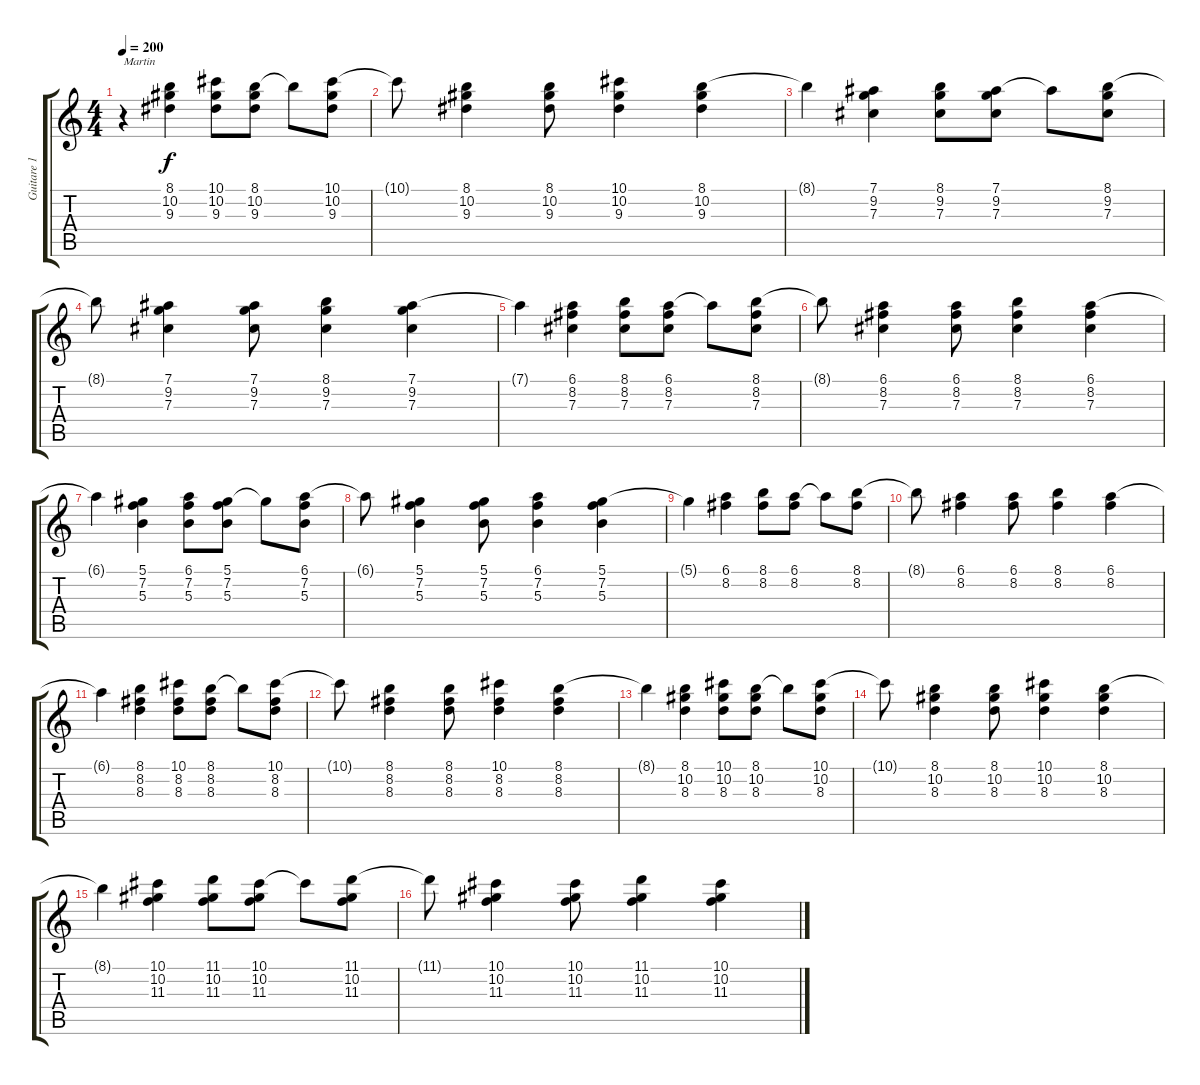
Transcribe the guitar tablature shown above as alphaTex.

\track ("Guitare 1" "Guitare 1") {instrument acousticguitarnylon}
\staff {score tabs}
\tuning (Eb4 Bb3 Gb3 Db3 Ab2 Eb2) {hide}
\ts (4 4)
\tempo 200
\clef g2
\ks c
r.4{txt "Martin" dy f} (8.1 10.2 9.3).4 (10.1 10.2 9.3).8 (8.1 10.2 9.3).8 8.1{t}.8 (10.1 10.2 9.3).8 |
10.1{t}.8 (8.1 10.2 9.3).4 (8.1 10.2 9.3).8 (10.1 10.2 9.3).4 (8.1 10.2 9.3).4 |
8.1{t}.4 (7.1 9.2 7.3).4 (8.1 9.2 7.3).8 (7.1 9.2 7.3).8 7.1{t}.8 (8.1 9.2 7.3).8 |
8.1{t}.8 (7.1 9.2 7.3).4 (7.1 9.2 7.3).8 (8.1 9.2 7.3).4 (7.1 9.2 7.3).4 |
7.1{t}.4 (6.1 8.2 7.3).4 (8.1 8.2 7.3).8 (6.1 8.2 7.3).8 6.1{t}.8 (8.1 8.2 7.3).8 |
8.1{t}.8 (6.1 8.2 7.3).4 (6.1 8.2 7.3).8 (8.1 8.2 7.3).4 (6.1 8.2 7.3).4 |
6.1{t}.4 (5.1 7.2 5.3).4 (6.1 7.2 5.3).8 (5.1 7.2 5.3).8 5.1{t}.8 (6.1 7.2 5.3).8 |
6.1{t}.8 (5.1 7.2 5.3).4 (5.1 7.2 5.3).8 (6.1 7.2 5.3).4 (5.1 7.2 5.3).4 |
5.1{t}.4 (6.1 8.2).4 (8.1 8.2).8 (6.1 8.2).8 6.1{t}.8 (8.1 8.2).8 |
8.1{t}.8 (6.1 8.2).4 (6.1 8.2).8 (8.1 8.2).4 (6.1 8.2).4 |
6.1{t}.4 (8.1 8.2 8.3).4 (10.1 8.2 8.3).8 (8.1 8.2 8.3).8 8.1{t}.8 (10.1 8.2 8.3).8 |
10.1{t}.8 (8.1 8.2 8.3).4 (8.1 8.2 8.3).8 (10.1 8.2 8.3).4 (8.1 8.2 8.3).4 |
8.1{t}.4 (8.1 10.2 8.3).4 (10.1 10.2 8.3).8 (8.1 10.2 8.3).8 8.1{t}.8 (10.1 10.2 8.3).8 |
10.1{t}.8 (8.1 10.2 8.3).4 (8.1 10.2 8.3).8 (10.1 10.2 8.3).4 (8.1 10.2 8.3).4 |
8.1{t}.4 (10.1 10.2 11.3).4 (11.1 10.2 11.3).8 (10.1 10.2 11.3).8 10.1{t}.8 (11.1 10.2 11.3).8 |
11.1{t}.8 (10.1 10.2 11.3).4 (10.1 10.2 11.3).8 (11.1 10.2 11.3).4 (10.1 10.2 11.3).4
